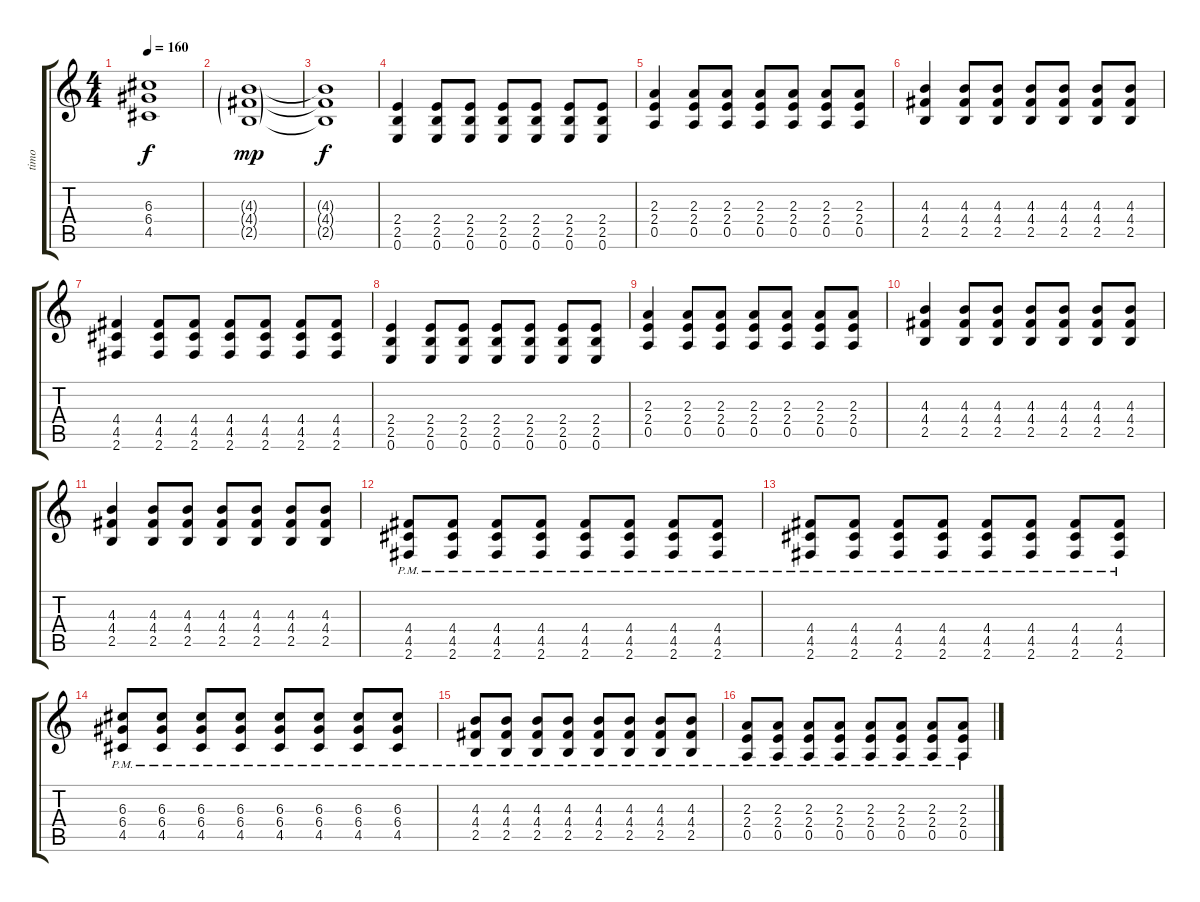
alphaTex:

\track ("timo" "timo") {instrument overdrivenguitar}
\staff {score tabs}
\tuning (E4 B3 G3 D3 A2 E2) {hide}
\ts (4 4)
\tempo 160
\clef g2
\ks c
(6.3{t} 6.4{t} 4.5{t}).1{dy f} |
(4.3{g} 4.4{g} 2.5{g}).1{dy mp} |
(4.3{t} 4.4{t} 2.5{t}).1{dy f} |
(2.4 2.5 0.6).4 (2.4 2.5 0.6).8 (2.4 2.5 0.6).8 (2.4 2.5 0.6).8 (2.4 2.5 0.6).8 (2.4 2.5 0.6).8 (2.4 2.5 0.6).8 |
(2.3 2.4 0.5).4 (2.3 2.4 0.5).8 (2.3 2.4 0.5).8 (2.3 2.4 0.5).8 (2.3 2.4 0.5).8 (2.3 2.4 0.5).8 (2.3 2.4 0.5).8 |
(4.3 4.4 2.5).4 (4.3 4.4 2.5).8 (4.3 4.4 2.5).8 (4.3 4.4 2.5).8 (4.3 4.4 2.5).8 (4.3 4.4 2.5).8 (4.3 4.4 2.5).8 |
(4.4 4.5 2.6).4 (4.4 4.5 2.6).8 (4.4 4.5 2.6).8 (4.4 4.5 2.6).8 (4.4 4.5 2.6).8 (4.4 4.5 2.6).8 (4.4 4.5 2.6).8 |
(2.4 2.5 0.6).4 (2.4 2.5 0.6).8 (2.4 2.5 0.6).8 (2.4 2.5 0.6).8 (2.4 2.5 0.6).8 (2.4 2.5 0.6).8 (2.4 2.5 0.6).8 |
(2.3 2.4 0.5).4 (2.3 2.4 0.5).8 (2.3 2.4 0.5).8 (2.3 2.4 0.5).8 (2.3 2.4 0.5).8 (2.3 2.4 0.5).8 (2.3 2.4 0.5).8 |
(4.3 4.4 2.5).4 (4.3 4.4 2.5).8 (4.3 4.4 2.5).8 (4.3 4.4 2.5).8 (4.3 4.4 2.5).8 (4.3 4.4 2.5).8 (4.3 4.4 2.5).8 |
(4.3 4.4 2.5).4 (4.3 4.4 2.5).8 (4.3 4.4 2.5).8 (4.3 4.4 2.5).8 (4.3 4.4 2.5).8 (4.3 4.4 2.5).8 (4.3 4.4 2.5).8 |
(4.4{pm} 4.5{pm} 2.6{pm}).8 (4.4{pm} 4.5{pm} 2.6{pm}).8 (4.4{pm} 4.5{pm} 2.6{pm}).8 (4.4{pm} 4.5{pm} 2.6{pm}).8 (4.4{pm} 4.5{pm} 2.6{pm}).8 (4.4{pm} 4.5{pm} 2.6{pm}).8 (4.4{pm} 4.5{pm} 2.6{pm}).8 (4.4{pm} 4.5{pm} 2.6{pm}).8 |
(4.4{pm} 4.5{pm} 2.6{pm}).8 (4.4{pm} 4.5{pm} 2.6{pm}).8 (4.4{pm} 4.5{pm} 2.6{pm}).8 (4.4{pm} 4.5{pm} 2.6{pm}).8 (4.4{pm} 4.5{pm} 2.6{pm}).8 (4.4{pm} 4.5{pm} 2.6{pm}).8 (4.4{pm} 4.5{pm} 2.6{pm}).8 (4.4{pm} 4.5{pm} 2.6{pm}).8 |
(6.3{pm} 6.4{pm} 4.5{pm}).8 (6.3{pm} 6.4{pm} 4.5{pm}).8 (6.3{pm} 6.4{pm} 4.5{pm}).8 (6.3{pm} 6.4{pm} 4.5{pm}).8 (6.3{pm} 6.4{pm} 4.5{pm}).8 (6.3{pm} 6.4{pm} 4.5{pm}).8 (6.3{pm} 6.4{pm} 4.5{pm}).8 (6.3{pm} 6.4{pm} 4.5{pm}).8 |
(4.3{pm} 4.4{pm} 2.5{pm}).8 (4.3{pm} 4.4{pm} 2.5{pm}).8 (4.3{pm} 4.4{pm} 2.5{pm}).8 (4.3{pm} 4.4{pm} 2.5{pm}).8 (4.3{pm} 4.4{pm} 2.5{pm}).8 (4.3{pm} 4.4{pm} 2.5{pm}).8 (4.3{pm} 4.4{pm} 2.5{pm}).8 (4.3{pm} 4.4{pm} 2.5{pm}).8 |
(2.3{pm} 2.4{pm} 0.5{pm}).8 (2.3{pm} 2.4{pm} 0.5{pm}).8 (2.3{pm} 2.4{pm} 0.5{pm}).8 (2.3{pm} 2.4{pm} 0.5{pm}).8 (2.3{pm} 2.4{pm} 0.5{pm}).8 (2.3{pm} 2.4{pm} 0.5{pm}).8 (2.3{pm} 2.4{pm} 0.5{pm}).8 (2.3{pm} 2.4{pm} 0.5{pm}).8
